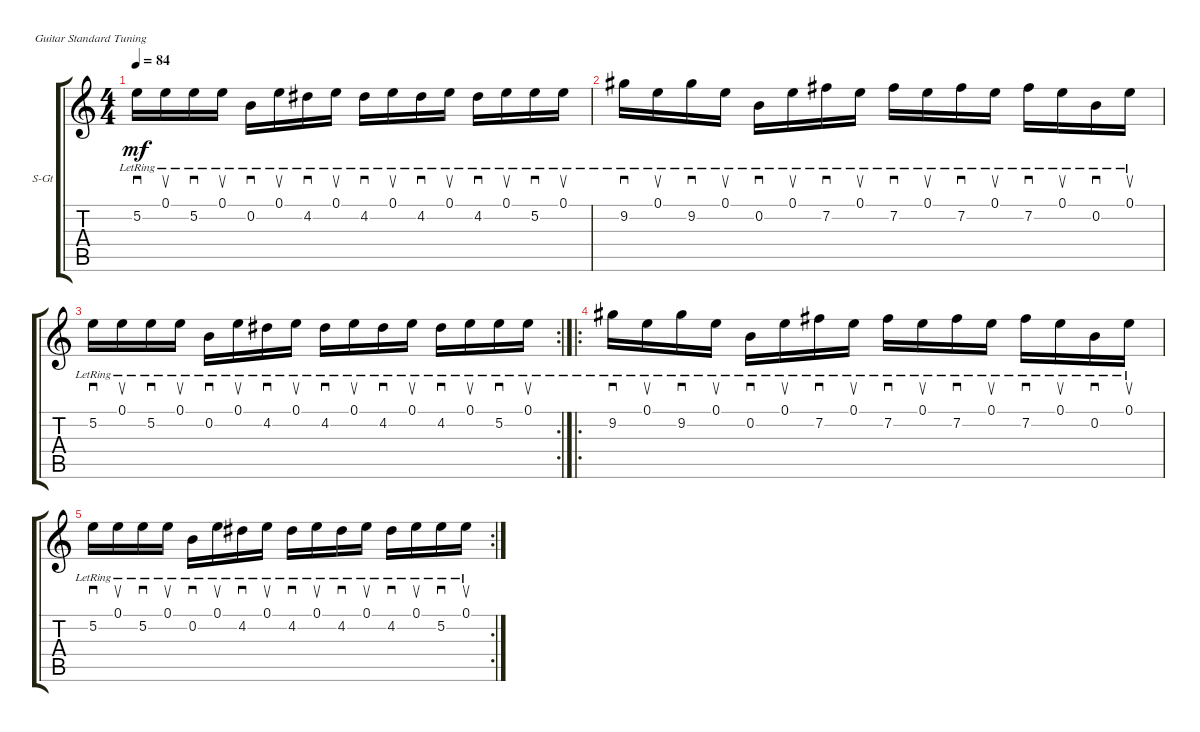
\defaultSystemsLayout 4
\bracketExtendMode groupsimilarinstruments
\firstSystemTrackNameOrientation horizontal
\otherSystemsTrackNameOrientation horizontal
\track ("Steel Guitar" "S-Gt") {instrument acousticguitarsteel}
\staff {score tabs}
\tuning (E4 B3 G3 D3 A2 E2)
\ts (4 4)
\tempo 84
\clef g2
\scale
0.313131
\ks c
5.2{lr}.16{sd dy mf} 0.1{lr}.16{su} 5.2{lr}.16{sd} 0.1{lr}.16{su} 0.2{lr}.16{sd} 0.1{lr}.16{su} 4.2{lr}.16{sd} 0.1{lr}.16{su} 4.2{lr}.16{sd} 0.1{lr}.16{su} 4.2{lr}.16{sd} 0.1{lr}.16{su} 4.2{lr}.16{sd} 0.1{lr}.16{su} 5.2{lr}.16{sd} 0.1{lr}.16{su} |
\scale
0.303922 9.2{lr}.16{sd} 0.1{lr}.16{su} 9.2{lr}.16{sd} 0.1{lr}.16{su} 0.2{lr}.16{sd} 0.1{lr}.16{su} 7.2{lr}.16{sd} 0.1{lr}.16{su} 7.2{lr}.16{sd} 0.1{lr}.16{su} 7.2{lr}.16{sd} 0.1{lr}.16{su} 7.2{lr}.16{sd} 0.1{lr}.16{su} 0.2{lr}.16{sd} 0.1{lr}.16{su} |
\rc 2
\scale
0.333333 5.2{lr}.16{sd} 0.1{lr}.16{su} 5.2{lr}.16{sd} 0.1{lr}.16{su} 0.2{lr}.16{sd} 0.1{lr}.16{su} 4.2{lr}.16{sd} 0.1{lr}.16{su} 4.2{lr}.16{sd} 0.1{lr}.16{su} 4.2{lr}.16{sd} 0.1{lr}.16{su} 4.2{lr}.16{sd} 0.1{lr}.16{su} 5.2{lr}.16{sd} 0.1{lr}.16{su} |
\ro
\scale
0.362745 9.2{lr}.16{sd} 0.1{lr}.16{su} 9.2{lr}.16{sd} 0.1{lr}.16{su} 0.2{lr}.16{sd} 0.1{lr}.16{su} 7.2{lr}.16{sd} 0.1{lr}.16{su} 7.2{lr}.16{sd} 0.1{lr}.16{su} 7.2{lr}.16{sd} 0.1{lr}.16{su} 7.2{lr}.16{sd} 0.1{lr}.16{su} 0.2{lr}.16{sd} 0.1{lr}.16{su} |
\rc 2
5.2{lr}.16{sd} 0.1{lr}.16{su} 5.2{lr}.16{sd} 0.1{lr}.16{su} 0.2{lr}.16{sd} 0.1{lr}.16{su} 4.2{lr}.16{sd} 0.1{lr}.16{su} 4.2{lr}.16{sd} 0.1{lr}.16{su} 4.2{lr}.16{sd} 0.1{lr}.16{su} 4.2{lr}.16{sd} 0.1{lr}.16{su} 5.2{lr}.16{sd} 0.1{lr}.16{su}
